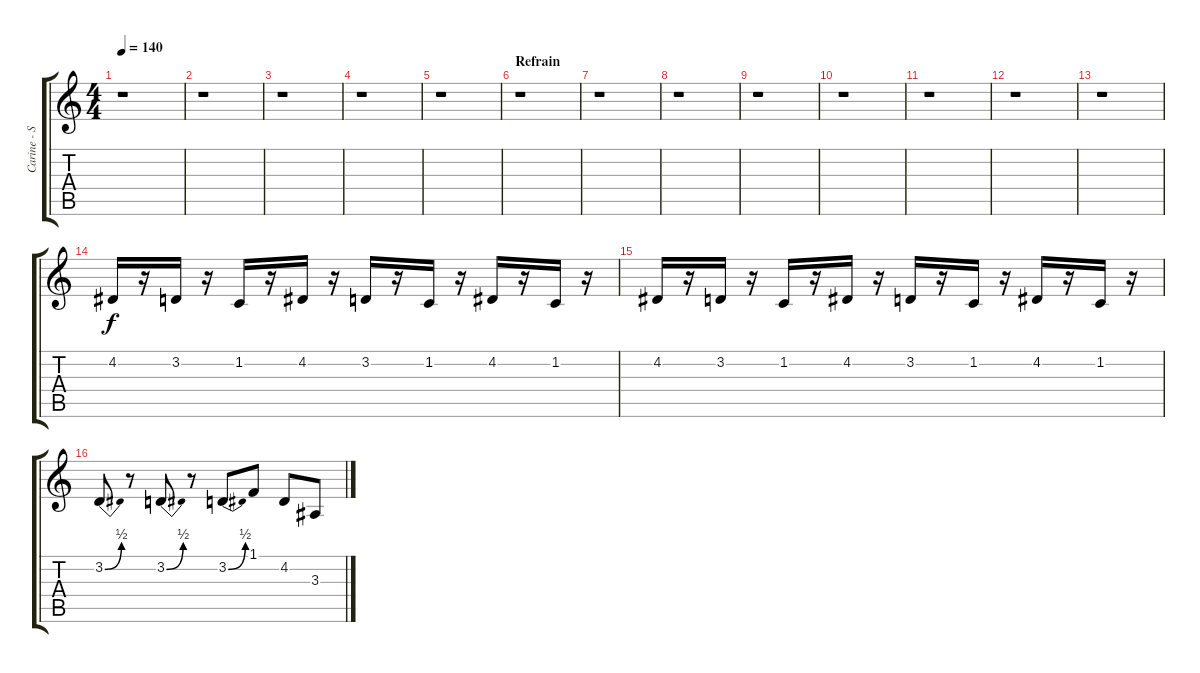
\track ("Carine - Sax Alto" "Carine - S") {instrument altosax}
\staff {score tabs}
\tuning (E4 B3 G3 D3 A2 E2) {hide}
\ts (4 4)
\tempo 140
\clef g2
\ks c
r.1{dy f} |
r.1 |
r.1 |
r.1 |
r.1 |
\section ("" "Refrain")
r.1 |
r.1 |
r.1 |
r.1 |
r.1 |
r.1 |
r.1 |
r.1 |
4.2.16 r.16 3.2.16 r.16 1.2.16 r.16 4.2.16 r.16 3.2.16 r.16 1.2.16 r.16 4.2.16 r.16 1.2.16 r.16 |
4.2.16 r.16 3.2.16 r.16 1.2.16 r.16 4.2.16 r.16 3.2.16 r.16 1.2.16 r.16 4.2.16 r.16 1.2.16 r.16 |
3.2{be (bend 0 0 60 2)}.8 r.8 3.2{be (bend 0 0 60 2)}.8 r.8 3.2{be (bend 0 0 60 2)}.8 1.1.8 4.2.8 3.3.8
